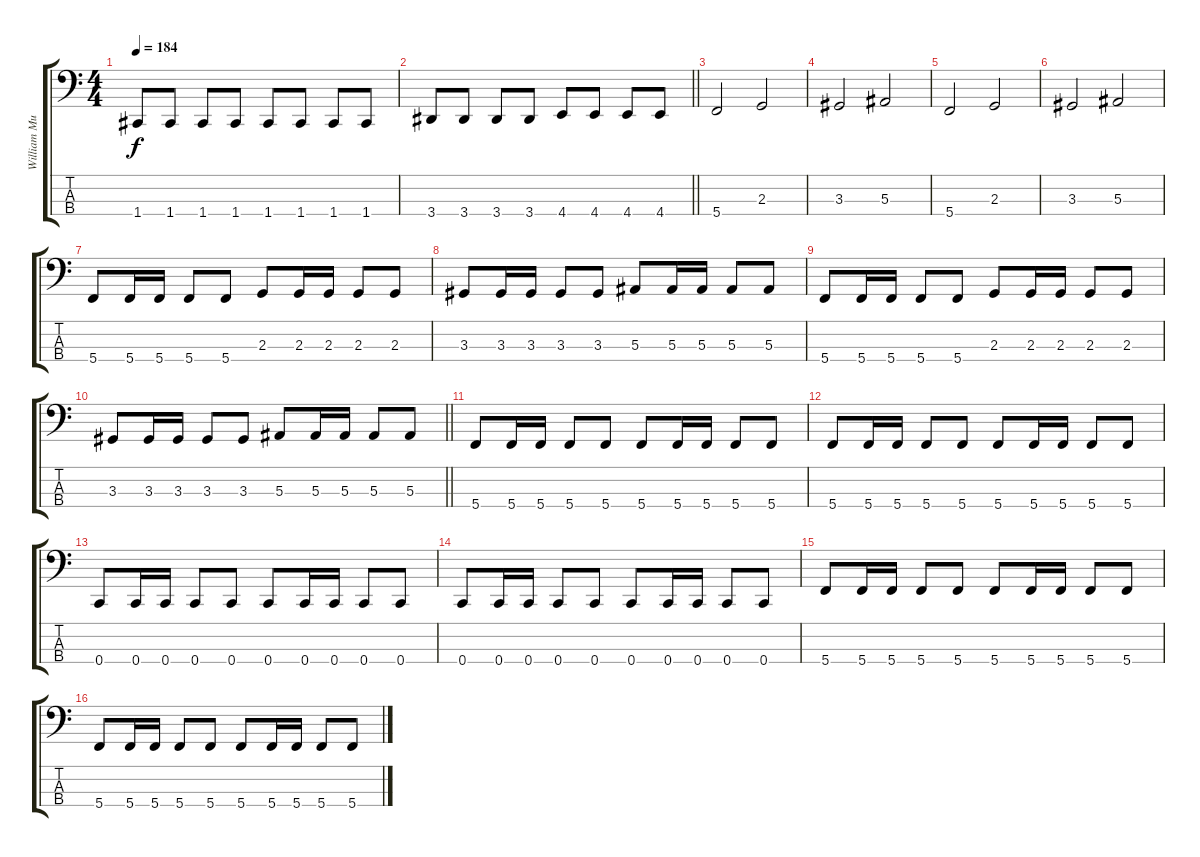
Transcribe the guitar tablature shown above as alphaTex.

\track ("William Murderface" "William Mu") {instrument electricbassfinger}
\staff {score tabs}
\tuning (Eb2 Bb1 F1 C1) {hide}
\ts (4 4)
\tempo 184
\clef f4
\ks aminor
1.4.8{dy f} 1.4.8 1.4.8 1.4.8 1.4.8 1.4.8 1.4.8 1.4.8 |
\barLineRight lightlight
3.4.8 3.4.8 3.4.8 3.4.8 4.4.8 4.4.8 4.4.8 4.4.8 |
5.4.2 2.3.2 |
3.3.2 5.3.2 |
5.4.2 2.3.2 |
3.3.2 5.3.2 |
5.4.8 5.4.16 5.4.16 5.4.8 5.4.8 2.3.8 2.3.16 2.3.16 2.3.8 2.3.8 |
3.3.8 3.3.16 3.3.16 3.3.8 3.3.8 5.3.8 5.3.16 5.3.16 5.3.8 5.3.8 |
5.4.8 5.4.16 5.4.16 5.4.8 5.4.8 2.3.8 2.3.16 2.3.16 2.3.8 2.3.8 |
\barLineRight lightlight
3.3.8 3.3.16 3.3.16 3.3.8 3.3.8 5.3.8 5.3.16 5.3.16 5.3.8 5.3.8 |
5.4.8 5.4.16 5.4.16 5.4.8 5.4.8 5.4.8 5.4.16 5.4.16 5.4.8 5.4.8 |
5.4.8 5.4.16 5.4.16 5.4.8 5.4.8 5.4.8 5.4.16 5.4.16 5.4.8 5.4.8 |
0.4.8 0.4.16 0.4.16 0.4.8 0.4.8 0.4.8 0.4.16 0.4.16 0.4.8 0.4.8 |
0.4.8 0.4.16 0.4.16 0.4.8 0.4.8 0.4.8 0.4.16 0.4.16 0.4.8 0.4.8 |
5.4.8 5.4.16 5.4.16 5.4.8 5.4.8 5.4.8 5.4.16 5.4.16 5.4.8 5.4.8 |
5.4.8 5.4.16 5.4.16 5.4.8 5.4.8 5.4.8 5.4.16 5.4.16 5.4.8 5.4.8
